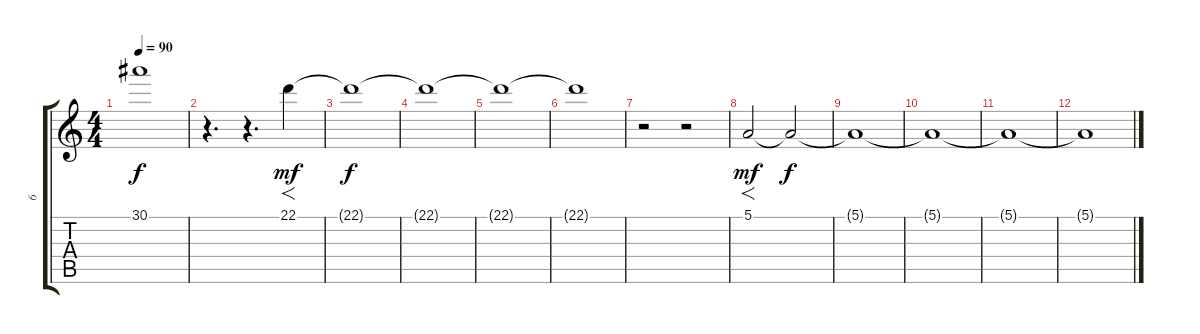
\track ("6" "6") {instrument stringensemble1}
\staff {score tabs}
\tuning (E4 B3 G3 D3 A2 E2) {hide}
\ts (4 4)
\tempo 90
\clef g2
\ks c
30.1{t}.1{dy f} |
r.4{d} r.4{d volume 6} 22.1.4{f dy mf} |
22.1{t}.1{dy f volume 0} |
22.1{t}.1 |
22.1{t}.1 |
22.1{t}.1 |
r.2 r.2{volume 6} |
5.1.2{f dy mf} 5.1{t}.2{dy f} |
5.1{t}.1{volume 0} |
5.1{t}.1 |
5.1{t}.1 |
5.1{t}.1
